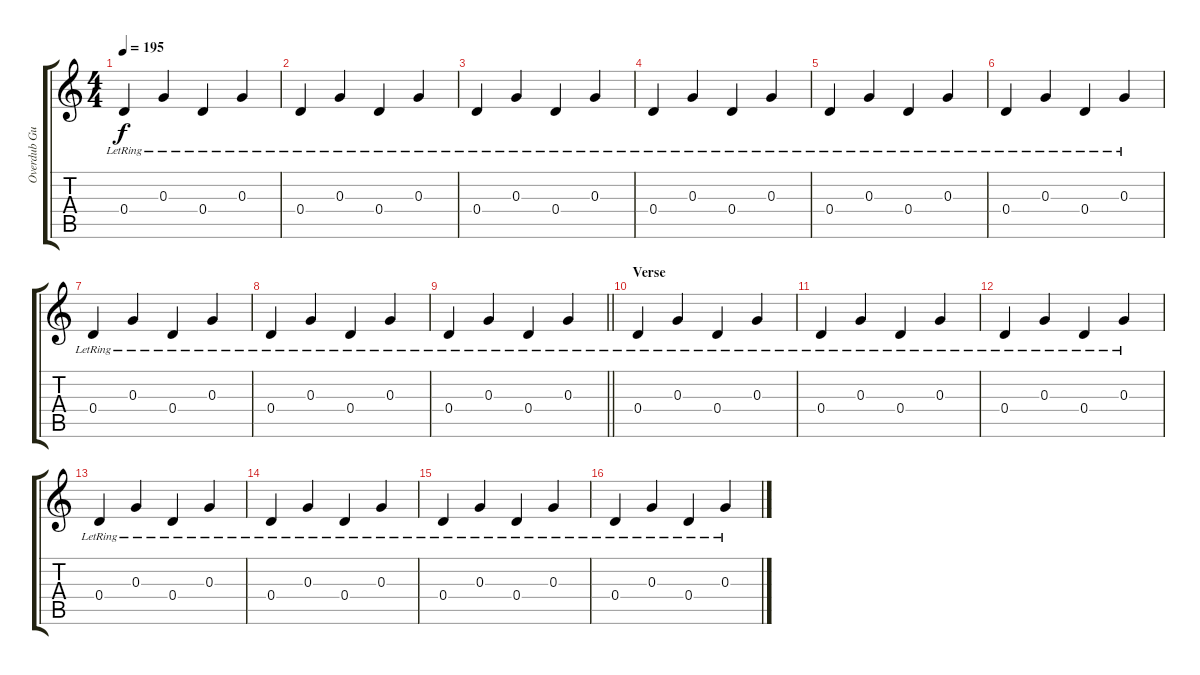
\track ("Overdub Guitar" "Overdub Gu") {instrument acousticguitarsteel}
\staff {score tabs}
\tuning (E4 B3 G3 D3 A2 E2) {hide}
\ts (4 4)
\tempo 195
\clef g2
\ks c
0.4{lr}.4{dy f} 0.3{lr}.4 0.4{lr}.4 0.3{lr}.4 |
0.4{lr}.4 0.3{lr}.4 0.4{lr}.4 0.3{lr}.4 |
0.4{lr}.4 0.3{lr}.4 0.4{lr}.4 0.3{lr}.4 |
0.4{lr}.4 0.3{lr}.4 0.4{lr}.4 0.3{lr}.4 |
0.4{lr}.4 0.3{lr}.4 0.4{lr}.4 0.3{lr}.4 |
0.4{lr}.4 0.3{lr}.4 0.4{lr}.4 0.3{lr}.4 |
0.4{lr}.4 0.3{lr}.4 0.4{lr}.4 0.3{lr}.4 |
0.4{lr}.4 0.3{lr}.4 0.4{lr}.4 0.3{lr}.4 |
\barLineRight lightlight
0.4{lr}.4 0.3{lr}.4 0.4{lr}.4 0.3{lr}.4 |
\section ("" "Verse")
0.4{lr}.4 0.3{lr}.4 0.4{lr}.4 0.3{lr}.4 |
0.4{lr}.4 0.3{lr}.4 0.4{lr}.4 0.3{lr}.4 |
0.4{lr}.4 0.3{lr}.4 0.4{lr}.4 0.3{lr}.4 |
0.4{lr}.4 0.3{lr}.4 0.4{lr}.4 0.3{lr}.4 |
0.4{lr}.4 0.3{lr}.4 0.4{lr}.4 0.3{lr}.4 |
0.4{lr}.4 0.3{lr}.4 0.4{lr}.4 0.3{lr}.4 |
0.4{lr}.4 0.3{lr}.4 0.4{lr}.4 0.3{lr}.4
